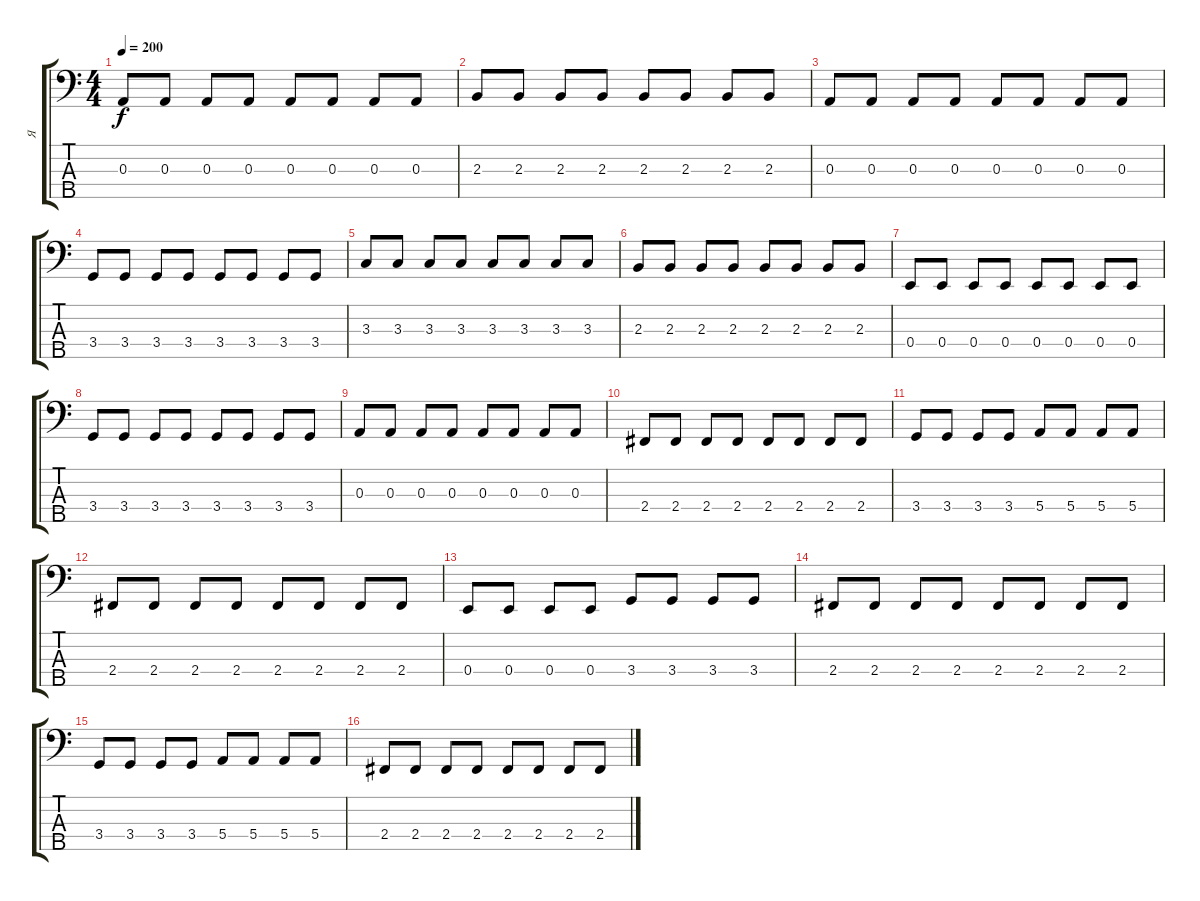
\track ("Я" "Я") {instrument electricbassfinger}
\staff {score tabs}
\tuning (G2 D2 A1 E1 B0) {hide}
\ts (4 4)
\tempo 200
\clef f4
\ks c
0.3.8{dy f} 0.3.8 0.3.8 0.3.8 0.3.8 0.3.8 0.3.8 0.3.8 |
2.3.8 2.3.8 2.3.8 2.3.8 2.3.8 2.3.8 2.3.8 2.3.8 |
0.3.8 0.3.8 0.3.8 0.3.8 0.3.8 0.3.8 0.3.8 0.3.8 |
3.4.8 3.4.8 3.4.8 3.4.8 3.4.8 3.4.8 3.4.8 3.4.8 |
3.3.8 3.3.8 3.3.8 3.3.8 3.3.8 3.3.8 3.3.8 3.3.8 |
2.3.8 2.3.8 2.3.8 2.3.8 2.3.8 2.3.8 2.3.8 2.3.8 |
0.4.8 0.4.8 0.4.8 0.4.8 0.4.8 0.4.8 0.4.8 0.4.8 |
3.4.8 3.4.8 3.4.8 3.4.8 3.4.8 3.4.8 3.4.8 3.4.8 |
0.3.8 0.3.8 0.3.8 0.3.8 0.3.8 0.3.8 0.3.8 0.3.8 |
2.4.8 2.4.8 2.4.8 2.4.8 2.4.8 2.4.8 2.4.8 2.4.8 |
3.4.8 3.4.8 3.4.8 3.4.8 5.4.8 5.4.8 5.4.8 5.4.8 |
2.4.8 2.4.8 2.4.8 2.4.8 2.4.8 2.4.8 2.4.8 2.4.8 |
0.4.8 0.4.8 0.4.8 0.4.8 3.4.8 3.4.8 3.4.8 3.4.8 |
2.4.8 2.4.8 2.4.8 2.4.8 2.4.8 2.4.8 2.4.8 2.4.8 |
3.4.8 3.4.8 3.4.8 3.4.8 5.4.8 5.4.8 5.4.8 5.4.8 |
2.4.8 2.4.8 2.4.8 2.4.8 2.4.8 2.4.8 2.4.8 2.4.8
